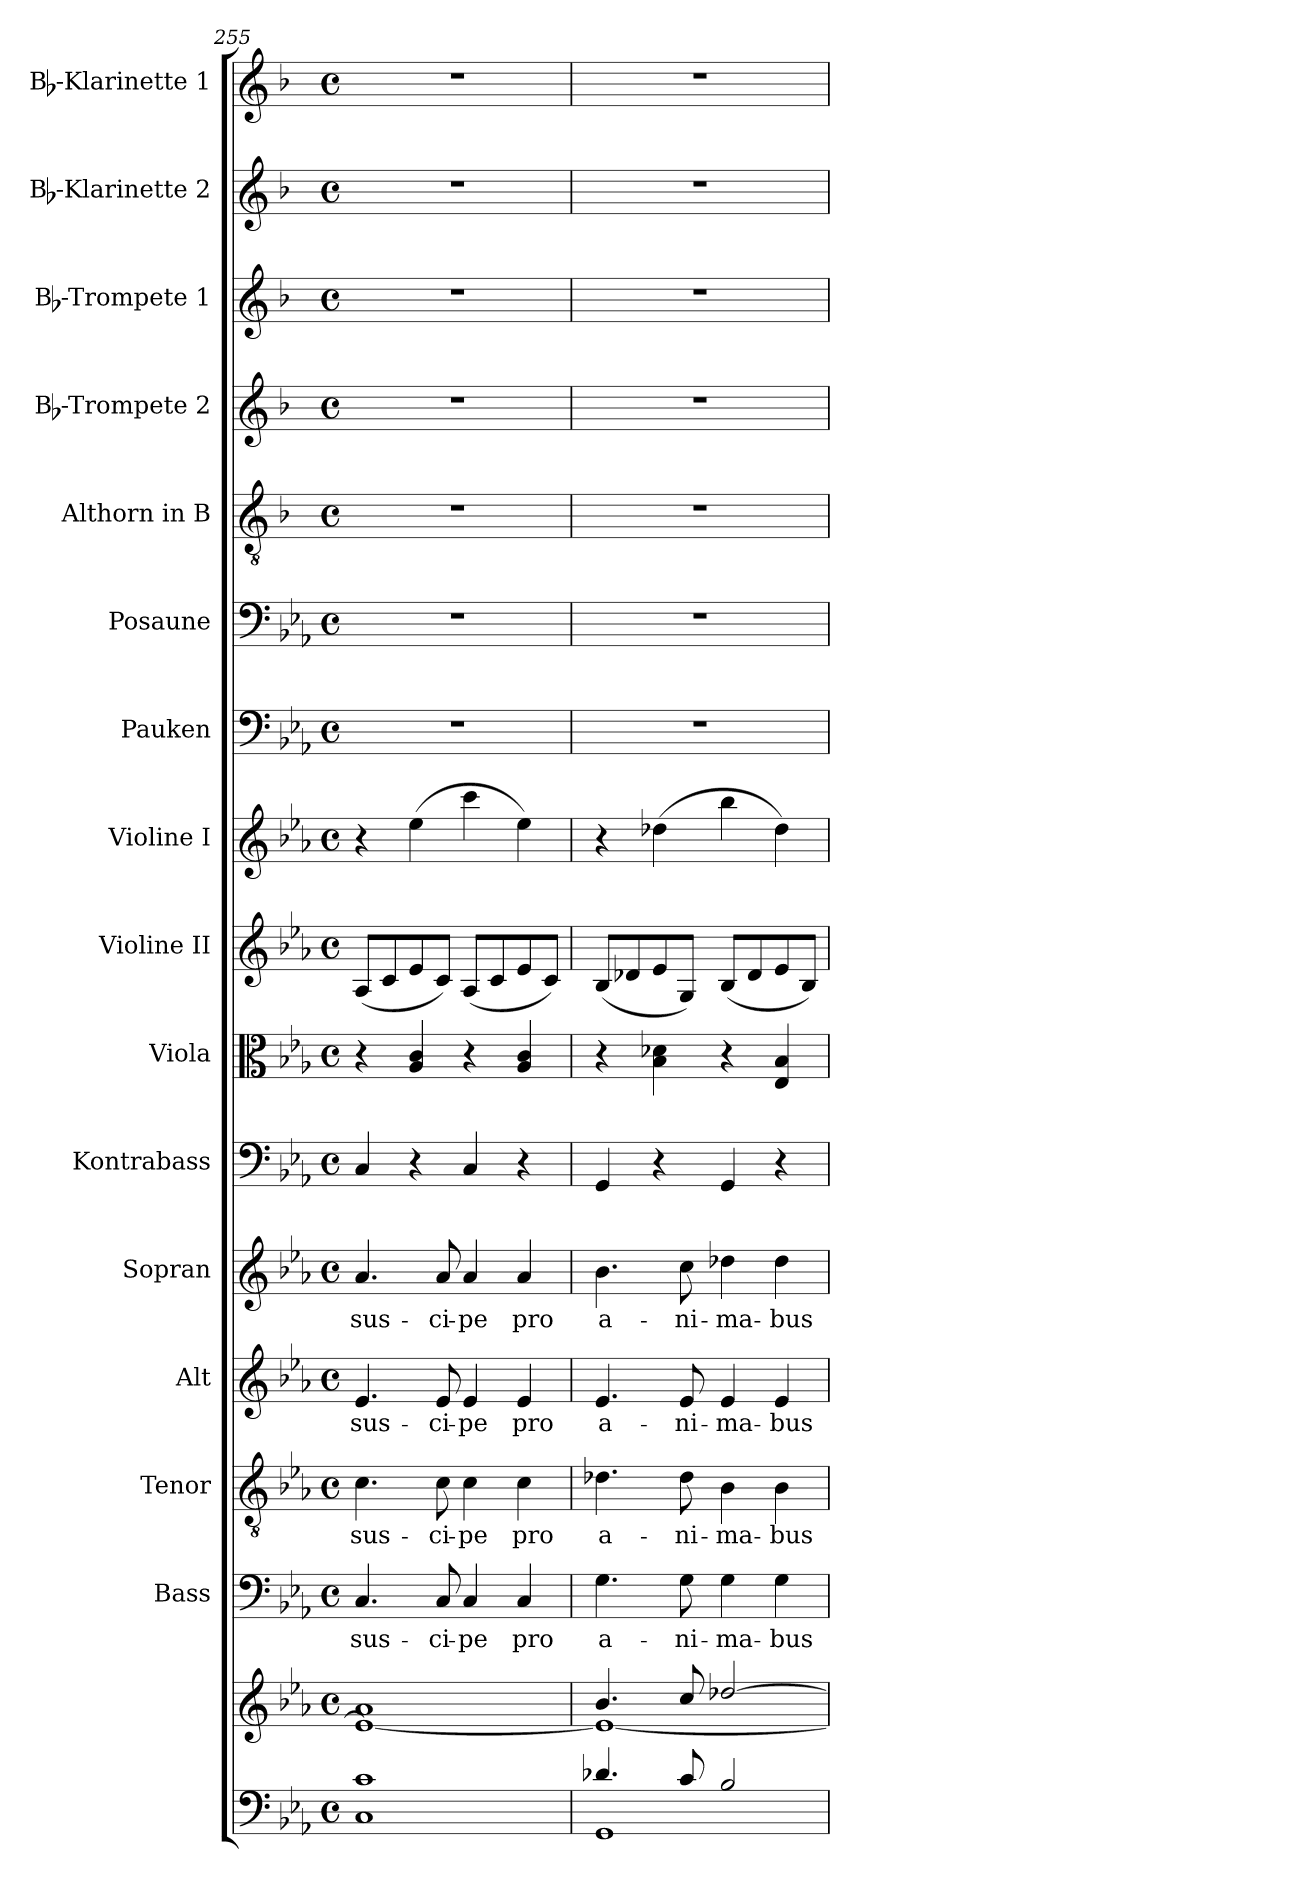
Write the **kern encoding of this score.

**kern	**kern	**kern	**text	**kern	**text	**kern	**text	**kern	**text	**kern	**kern	**kern	**kern	**kern	**kern	**kern	**kern	**kern	**kern	**kern
*part16	*part16	*part15	*part15	*part14	*part14	*part13	*part13	*part12	*part12	*part11	*part10	*part9	*part8	*part7	*part6	*part5	*part4	*part3	*part2	*part1
*staff17	*staff16	*staff15	*staff15	*staff14	*staff14	*staff13	*staff13	*staff12	*staff12	*staff11	*staff10	*staff9	*staff8	*staff7	*staff6	*staff5	*staff4	*staff3	*staff2	*staff1
*	*	*I"Bass	*	*I"Tenor	*	*I"Alt	*	*I"Sopran	*	*I"Kontrabass	*I"Viola	*I"Violine II	*I"Violine I	*I"Pauken	*I"Posaune	*I"Althorn in B	*I"Bb-Trompete 2	*I"Bb-Trompete 1	*I"Bb-Klarinette 2	*I"Bb-Klarinette 1
*	*	*I'B.	*	*I'T.	*	*I'A.	*	*I'S.	*	*I'Kb.	*I'Vla.	*I'Vl. II	*I'Vl. I	*I'Pk.	*I'Pos.	*	*I'Bb Trp. 2	*I'Bb Trp. 1	*I'Bb Kl. 2	*I'Bb Kl. 1
*clefF4	*clefG2	*clefF4	*	*clefGv2	*	*clefG2	*	*clefG2	*	*clefF4	*clefC3	*clefG2	*clefG2	*clefF4	*clefF4	*clefGv2	*clefG2	*clefG2	*clefG2	*clefG2
*	*	*	*	*	*	*	*	*	*	*ITrd7c12	*	*	*	*	*	*ITrd1c2	*ITrd1c2	*ITrd1c2	*ITrd1c2	*ITrd1c2
*k[b-e-a-]	*k[b-e-a-]	*k[b-e-a-]	*	*k[b-e-a-]	*	*k[b-e-a-]	*	*k[b-e-a-]	*	*k[b-e-a-]	*k[b-e-a-]	*k[b-e-a-]	*k[b-e-a-]	*k[b-e-a-]	*k[b-e-a-]	*k[b-e-a-]	*k[b-e-a-]	*k[b-e-a-]	*k[b-e-a-]	*k[b-e-a-]
*E-:	*E-:	*E-:	*	*E-:	*	*E-:	*	*E-:	*	*E-:	*E-:	*E-:	*E-:	*E-:	*E-:	*E-:	*E-:	*E-:	*E-:	*E-:
*M4/4	*M4/4	*M4/4	*	*M4/4	*	*M4/4	*	*M4/4	*	*M4/4	*M4/4	*M4/4	*M4/4	*M4/4	*M4/4	*M4/4	*M4/4	*M4/4	*M4/4	*M4/4
*met(c)	*met(c)	*met(c)	*	*met(c)	*	*met(c)	*	*met(c)	*	*met(c)	*met(c)	*met(c)	*met(c)	*met(c)	*met(c)	*met(c)	*met(c)	*met(c)	*met(c)	*met(c)
=255	=255	=255	=255	=255	=255	=255	=255	=255	=255	=255	=255	=255	=255	=255	=255	=255	=255	=255	=255	=255
*^	*^	*	*	*	*	*	*	*	*	*	*	*	*	*	*	*	*	*	*	*
!	!	!	!	!	!LO:LY:b	!	!LO:LY:b	!	!LO:LY:b	!	!LO:LY:b	!	!	!	!	!	!	!	!	!	!	!
1c	1C	1a-	1e-_	4.C/	sus-	4.c\	sus-	4.e-/	sus-	4.a-/	sus-	4CC/	4r	(<8A-/L	4r	1r	1r	1r	1r	1r	1r	1r
.	.	.	.	.	.	.	.	.	.	.	.	.	.	8c/	.	.	.	.	.	.	.	.
.	.	.	.	.	.	.	.	.	.	.	.	4r	4A-/ 4c/	8e-/	(>4ee-\	.	.	.	.	.	.	.
!	!	!	!	!	!LO:LY:b	!	!LO:LY:b	!	!LO:LY:b	!	!LO:LY:b	!	!	!	!	!	!	!	!	!	!	!
.	.	.	.	8C/	-ci-	8c\	-ci-	8e-/	-ci-	8a-/	-ci-	.	.	8c/J)	.	.	.	.	.	.	.	.
!	!	!	!	!	!LO:LY:b	!	!LO:LY:b	!	!LO:LY:b	!	!LO:LY:b	!	!	!	!	!	!	!	!	!	!	!
.	.	.	.	4C/	-pe	4c\	-pe	4e-/	-pe	4a-/	-pe	4CC/	4r	(<8A-/L	4ccc\	.	.	.	.	.	.	.
.	.	.	.	.	.	.	.	.	.	.	.	.	.	8c/	.	.	.	.	.	.	.	.
!	!	!	!	!	!LO:LY:b	!	!LO:LY:b	!	!LO:LY:b	!	!LO:LY:b	!	!	!	!	!	!	!	!	!	!	!
.	.	.	.	4C/	pro	4c\	pro	4e-/	pro	4a-/	pro	4r	4A-/ 4c/	8e-/	4ee-\)	.	.	.	.	.	.	.
.	.	.	.	.	.	.	.	.	.	.	.	.	.	8c/J)	.	.	.	.	.	.	.	.
=256	=256	=256	=256	=256	=256	=256	=256	=256	=256	=256	=256	=256	=256	=256	=256	=256	=256	=256	=256	=256	=256	=256
!	!	!	!	!	!LO:LY:b	!	!LO:LY:b	!	!LO:LY:b	!	!LO:LY:b	!	!	!	!	!	!	!	!	!	!	!
4.d-X/	1GG	4.b-/	1e-_	4.G\	a-	4.d-X\	a-	4.e-/	a-	4.b-\	a-	4GGG/	4r	(<8B-/L	4r	1r	1r	1r	1r	1r	1r	1r
.	.	.	.	.	.	.	.	.	.	.	.	.	.	8d-X/	.	.	.	.	.	.	.	.
.	.	.	.	.	.	.	.	.	.	.	.	4r	4B-\ 4d-X\	8e-/	(>4dd-X\	.	.	.	.	.	.	.
!	!	!	!	!	!LO:LY:b	!	!LO:LY:b	!	!LO:LY:b	!	!LO:LY:b	!	!	!	!	!	!	!	!	!	!	!
8c/	.	8cc/	.	8G\	-ni-	8d-\	-ni-	8e-/	-ni-	8cc\	-ni-	.	.	8G/J)	.	.	.	.	.	.	.	.
!	!	!	!	!	!LO:LY:b	!	!LO:LY:b	!	!LO:LY:b	!	!LO:LY:b	!	!	!	!	!	!	!	!	!	!	!
2B-/	.	[>2dd-X/	.	4G\	-ma-	4B-\	-ma-	4e-/	-ma-	4dd-X\	-ma-	4GGG/	4r	(<8B-/L	4bb-\	.	.	.	.	.	.	.
.	.	.	.	.	.	.	.	.	.	.	.	.	.	8d-/	.	.	.	.	.	.	.	.
!	!	!	!	!	!LO:LY:b	!	!LO:LY:b	!	!LO:LY:b	!	!LO:LY:b	!	!	!	!	!	!	!	!	!	!	!
.	.	.	.	4G\	-bus	4B-\	-bus	4e-/	-bus	4dd-\	-bus	4r	4E-/ 4B-/	8e-/	4dd-\)	.	.	.	.	.	.	.
.	.	.	.	.	.	.	.	.	.	.	.	.	.	8B-/J)	.	.	.	.	.	.	.	.
*v	*v	*	*	*	*	*	*	*	*	*	*	*	*	*	*	*	*	*	*	*	*	*
*	*v	*v	*	*	*	*	*	*	*	*	*	*	*	*	*	*	*	*	*	*	*
=	=	=	=	=	=	=	=	=	=	=	=	=	=	=	=	=	=	=	=	=
*-	*-	*-	*-	*-	*-	*-	*-	*-	*-	*-	*-	*-	*-	*-	*-	*-	*-	*-	*-	*-
